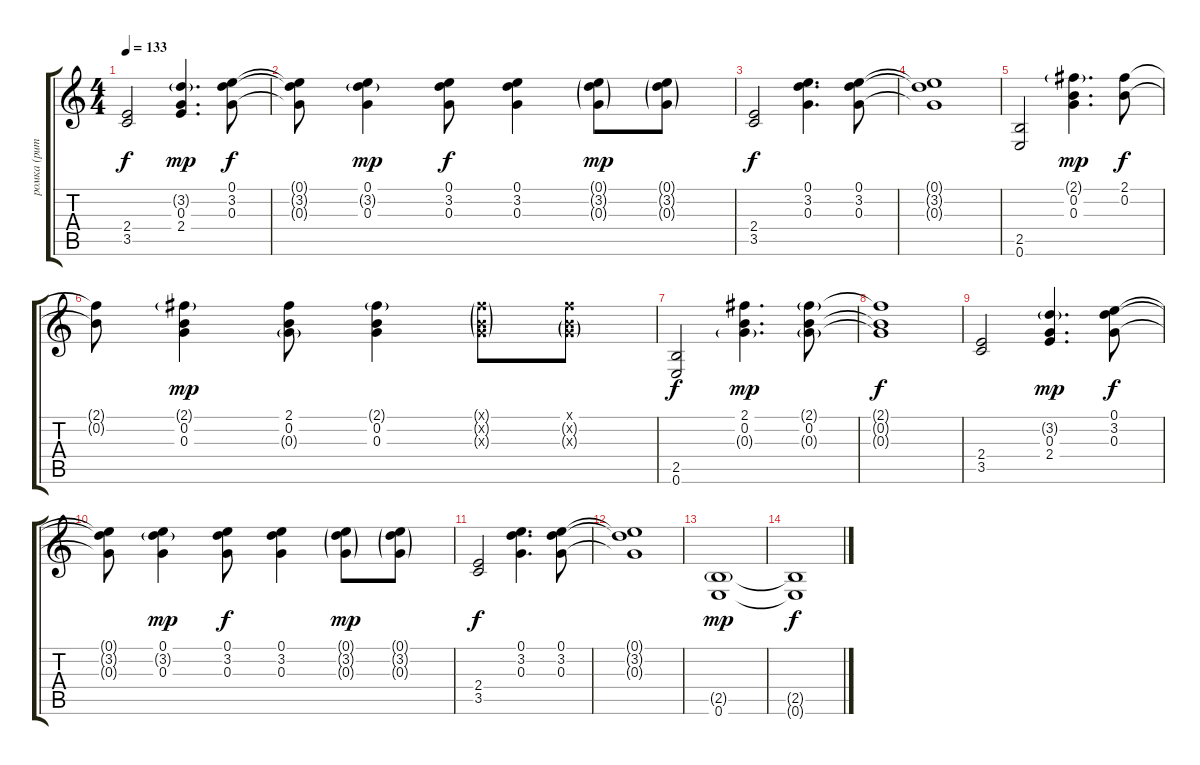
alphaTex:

\track ("ромка (ритм)" "ромка (рит") {instrument electricguitarclean}
\staff {score tabs}
\tuning (E4 B3 G3 D3 A2 E2) {hide}
\ts (4 4)
\tempo 133
\clef g2
\ks c
(2.4 3.5).2{dy f} (3.2{g} 0.3 2.4).4{d dy mp} (0.1 3.2 0.3).8{dy f} |
(0.1{t} 3.2{t} 0.3{t}).8 (0.1 3.2{g} 0.3).4{dy mp} (0.1 3.2 0.3).8{dy f} (0.1 3.2 0.3).4 (0.1{g} 3.2{g} 0.3{g}).8{dy mp} (0.1{g} 3.2{g} 0.3{g}).8 |
(2.4 3.5).2{dy f} (0.1 3.2 0.3).4{d} (0.1 3.2 0.3).8 |
(0.1{t} 3.2{t} 0.3{t}).1 |
(2.5 0.6).2 (2.1{g} 0.2 0.3).4{d dy mp} (2.1 0.2).8{dy f} |
(2.1{t} 0.2{t}).8 (2.1{g} 0.2 0.3).4{dy mp} (2.1 0.2 0.3{g}).8 (2.1{g} 0.2 0.3).4 (2.1{g x} 0.2{g x} 0.3{g x}).8 (2.1{x} 0.2{g x} 0.3{g x}).8 |
(2.5 0.6).2{dy f} (2.1 0.2 0.3{g}).4{d dy mp} (2.1{g} 0.2 0.3{g}).8 |
(2.1{t} 0.2{t} 0.3{t}).1{dy f} |
(2.4 3.5).2 (3.2{g} 0.3 2.4).4{d dy mp} (0.1 3.2 0.3).8{dy f} |
(0.1{t} 3.2{t} 0.3{t}).8 (0.1 3.2{g} 0.3).4{dy mp} (0.1 3.2 0.3).8{dy f} (0.1 3.2 0.3).4 (0.1{g} 3.2{g} 0.3{g}).8{dy mp} (0.1{g} 3.2{g} 0.3{g}).8 |
(2.4 3.5).2{dy f} (0.1 3.2 0.3).4{d} (0.1 3.2 0.3).8 |
(0.1{t} 3.2{t} 0.3{t}).1 |
(2.5{g} 0.6).1{dy mp} |
(2.5{t} 0.6{t}).1{dy f}
